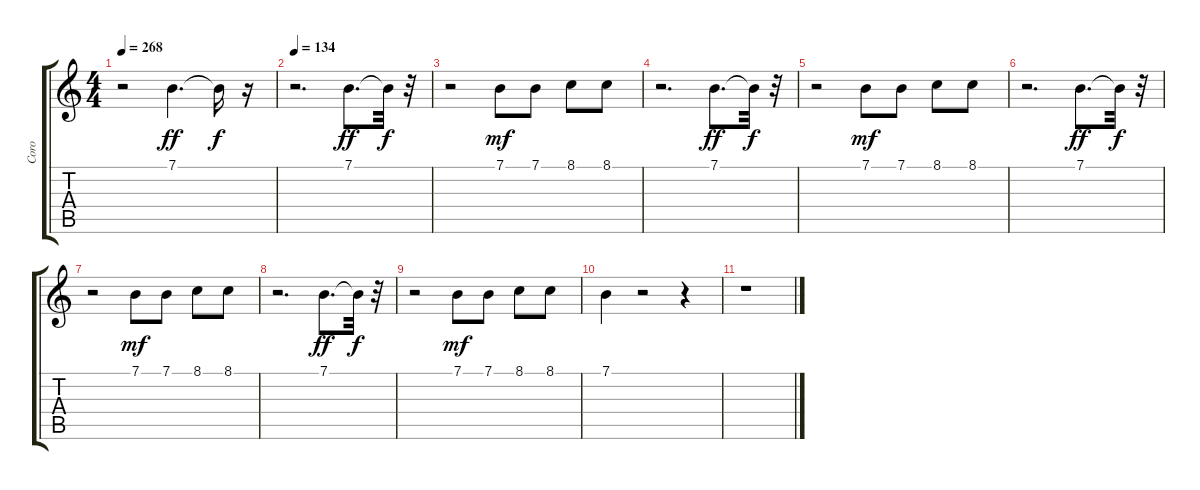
\track ("Coro" "Coro") {instrument brasssection}
\staff {score tabs}
\tuning (E4 B3 G3 D3 A2 E2) {hide}
\ts (4 4)
\tempo 268
\clef g2
\ks c
r.2{dy f} 7.1.4{d dy ff} 7.1{t}.16{dy f} r.16 |
\tempo 134
r.2{d} 7.1.8{d dy ff} 7.1{t}.32{dy f} r.32 |
r.2 7.1.8{dy mf} 7.1.8 8.1.8 8.1.8 |
r.2{d} 7.1.8{d dy ff} 7.1{t}.32{dy f} r.32 |
r.2 7.1.8{dy mf} 7.1.8 8.1.8 8.1.8 |
r.2{d} 7.1.8{d dy ff} 7.1{t}.32{dy f} r.32 |
r.2 7.1.8{dy mf} 7.1.8 8.1.8 8.1.8 |
r.2{d} 7.1.8{d dy ff} 7.1{t}.32{dy f} r.32 |
r.2 7.1.8{dy mf} 7.1.8 8.1.8 8.1.8 |
7.1.4 r.2 r.4 |
r.1
